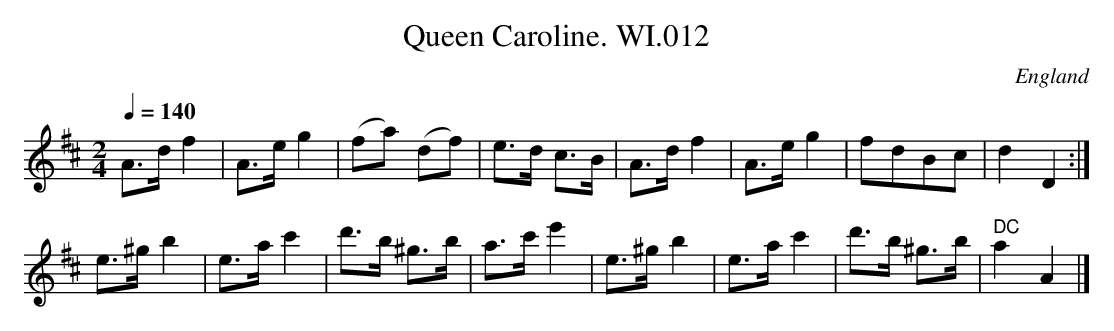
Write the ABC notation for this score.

X:1
T:Queen Caroline. WI.012
M:2/4
L:1/8
Q:1/4=140
O:England
K:D major
A>d f2|A>e g2|(fa) (df)|e>d c>B|\
A>d f2|A>e g2|fdBc|d2D2:|!
e>^g b2|e>a c'2|d'>b ^g>b|a>c' e'2|\
e>^g b2|e>a c'2|d'>b ^g>b|" DC"a2A2|]
